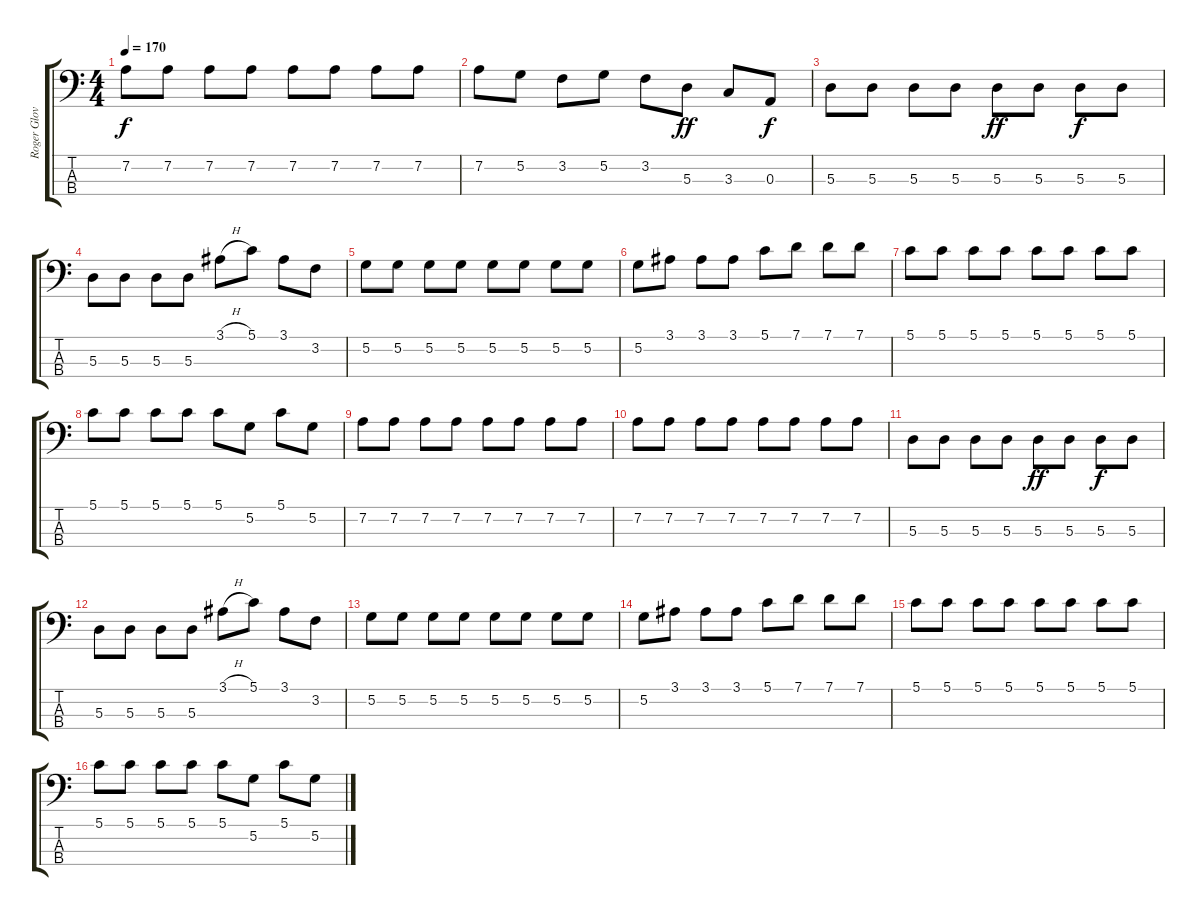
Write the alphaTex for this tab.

\track ("Roger Glover" "Roger Glov") {instrument electricbassfinger}
\staff {score tabs}
\tuning (G2 D2 A1 E1) {hide}
\ts (4 4)
\tempo 170
\clef f4
\ks c
7.2.8{dy f} 7.2.8 7.2.8 7.2.8 7.2.8 7.2.8 7.2.8 7.2.8 |
7.2.8 5.2.8 3.2.8 5.2.8 3.2.8 5.3.8{dy ff} 3.3.8 0.3.8{dy f} |
5.3.8 5.3.8 5.3.8 5.3.8 5.3.8{dy ff} 5.3.8 5.3.8{dy f} 5.3.8 |
5.3.8 5.3.8 5.3.8 5.3.8 3.1{h}.8 5.1.8 3.1.8 3.2.8 |
5.2.8 5.2.8 5.2.8 5.2.8 5.2.8 5.2.8 5.2.8 5.2.8 |
5.2.8 3.1.8 3.1.8 3.1.8 5.1.8 7.1.8 7.1.8 7.1.8 |
5.1.8 5.1.8 5.1.8 5.1.8 5.1.8 5.1.8 5.1.8 5.1.8 |
5.1.8 5.1.8 5.1.8 5.1.8 5.1.8 5.2.8 5.1.8 5.2.8 |
7.2.8 7.2.8 7.2.8 7.2.8 7.2.8 7.2.8 7.2.8 7.2.8 |
7.2.8 7.2.8 7.2.8 7.2.8 7.2.8 7.2.8 7.2.8 7.2.8 |
5.3.8 5.3.8 5.3.8 5.3.8 5.3.8{dy ff} 5.3.8 5.3.8{dy f} 5.3.8 |
5.3.8 5.3.8 5.3.8 5.3.8 3.1{h}.8 5.1.8 3.1.8 3.2.8 |
5.2.8 5.2.8 5.2.8 5.2.8 5.2.8 5.2.8 5.2.8 5.2.8 |
5.2.8 3.1.8 3.1.8 3.1.8 5.1.8 7.1.8 7.1.8 7.1.8 |
5.1.8 5.1.8 5.1.8 5.1.8 5.1.8 5.1.8 5.1.8 5.1.8 |
5.1.8 5.1.8 5.1.8 5.1.8 5.1.8 5.2.8 5.1.8 5.2.8
